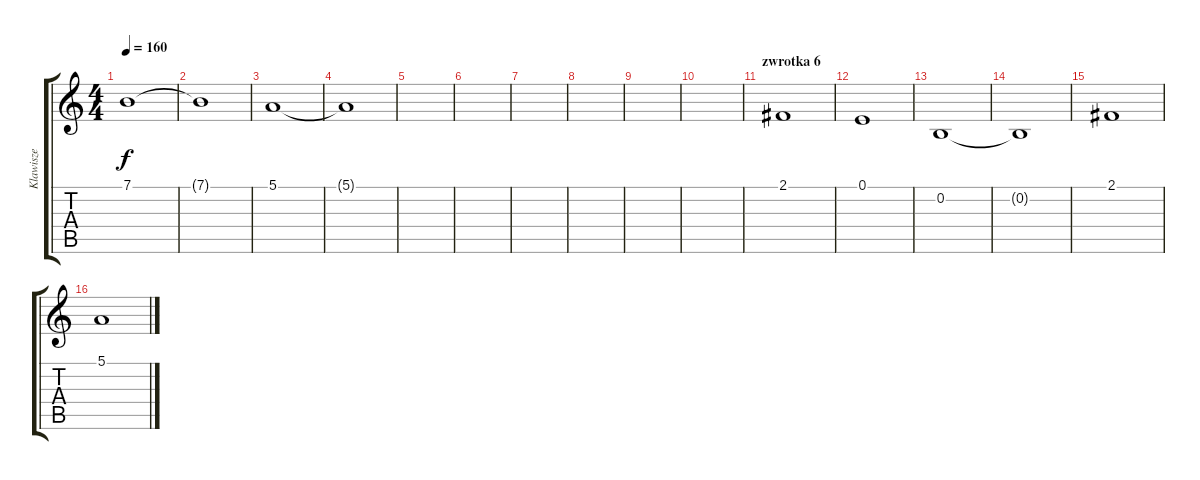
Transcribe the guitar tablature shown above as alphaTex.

\track ("Klawisze" "Klawisze") {instrument stringensemble1}
\staff {score tabs}
\tuning (E4 B3 G3 D3 A2 E2) {hide}
\ts (4 4)
\tempo 160
\clef g2
\ks c
7.1.1{dy f} |
7.1{t}.1 |
5.1.1 |
5.1{t}.1 |
|
|
|
|
|
|
\section ("" "zwrotka 6")
2.1.1 |
0.1.1 |
0.2.1 |
0.2{t}.1 |
2.1.1 |
5.1.1
